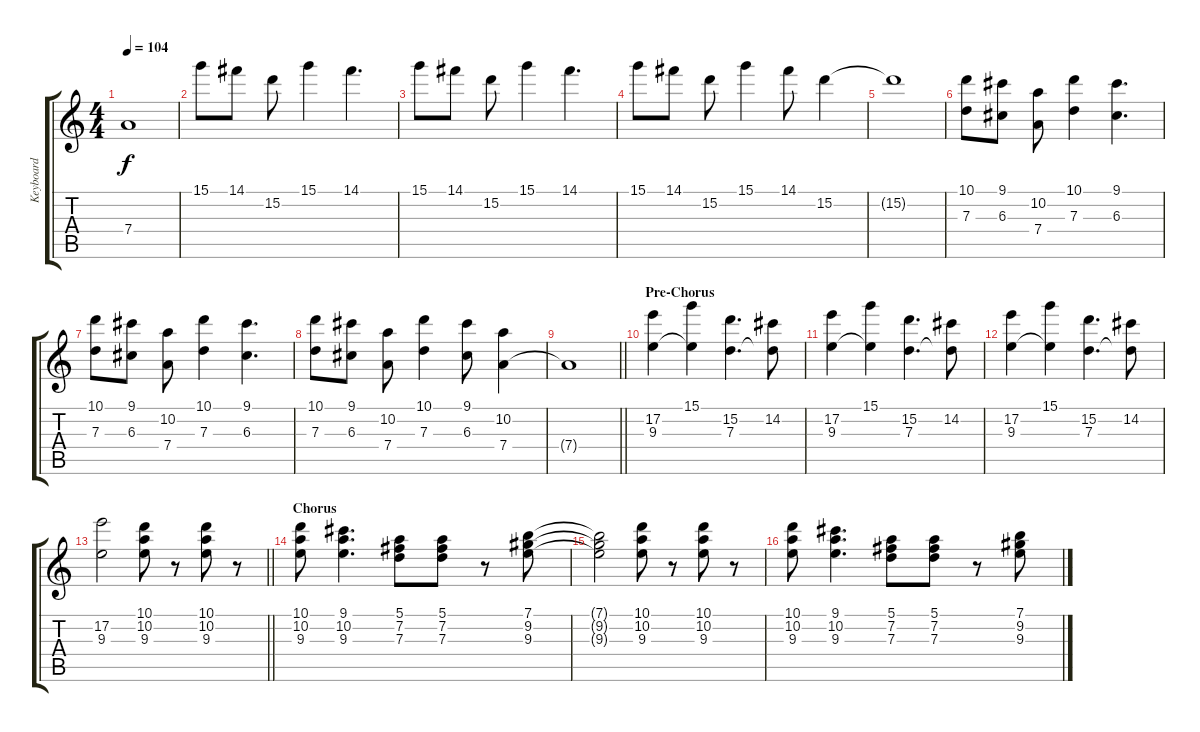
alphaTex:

\track ("Keyboard" "Keyboard") {instrument rockorgan}
\staff {score tabs}
\tuning (E5 B4 G4 D4 A3 E3) {hide}
\ts (4 4)
\tempo 104
\clef g2
\ks c
7.4{t}.1{dy f} |
15.1.8{volume 10} 14.1.8 15.2.8 15.1.4 14.1.4{d} |
15.1.8 14.1.8 15.2.8 15.1.4 14.1.4{d} |
15.1.8 14.1.8 15.2.8 15.1.4 14.1.8 15.2.4 |
15.2{t}.1 |
(10.1 7.3).8 (9.1 6.3).8 (10.2 7.4).8 (10.1 7.3).4 (9.1 6.3).4{d} |
(10.1 7.3).8 (9.1 6.3).8 (10.2 7.4).8 (10.1 7.3).4 (9.1 6.3).4{d} |
(10.1 7.3).8 (9.1 6.3).8 (10.2 7.4).8 (10.1 7.3).4 (9.1 6.3).8 (10.2 7.4).4 |
\barLineRight lightlight
7.4{t}.1 |
\section ("" "Pre-Chorus")
(17.2 9.3).4 (15.1 9.3{t}).4 (15.2 7.3).4{d} (14.2 7.3{t}).8 |
(17.2 9.3).4 (15.1 9.3{t}).4 (15.2 7.3).4{d} (14.2 7.3{t}).8 |
(17.2 9.3).4 (15.1 9.3{t}).4 (15.2 7.3).4{d} (14.2 7.3{t}).8 |
\barLineRight lightlight
(17.2 9.3).2 (10.1 10.2 9.3).8 r.8 (10.1 10.2 9.3).8 r.8 |
\section ("" "Chorus")
(10.1 10.2 9.3).8 (9.1 10.2 9.3).4{d} (5.1 7.2 7.3).8 (5.1 7.2 7.3).8 r.8 (7.1 9.2 9.3).8 |
(7.1{t} 9.2{t} 9.3{t}).2 (10.1 10.2 9.3).8 r.8 (10.1 10.2 9.3).8 r.8 |
(10.1 10.2 9.3).8 (9.1 10.2 9.3).4{d} (5.1 7.2 7.3).8 (5.1 7.2 7.3).8 r.8 (7.1 9.2 9.3).8
